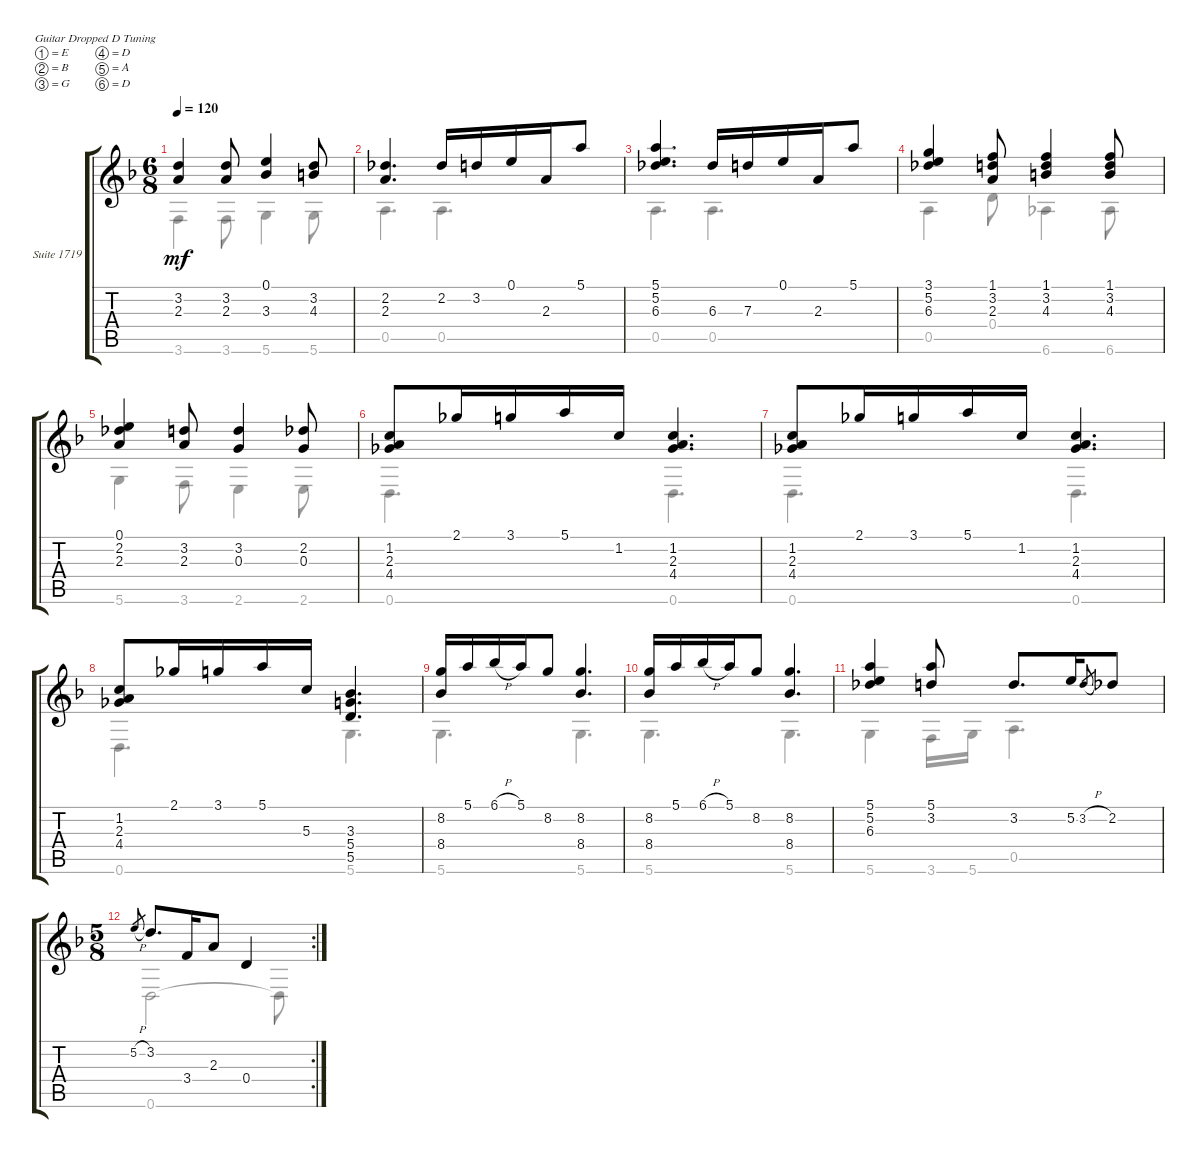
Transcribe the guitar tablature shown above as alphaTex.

\bracketExtendMode groupsimilarinstruments
\firstSystemTrackNameOrientation horizontal
\otherSystemsTrackNameOrientation horizontal
\track ("Suite 1719 In Dm - 4. Le Sicilien" "Suite 1719") {instrument acousticguitarnylon}
\staff {score tabs}
\tuning (E4 B3 G3 D3 A2 D2)
\voice
\ts (6 8)
\tempo 120
\clef g2
\ks dminor
(3.2 2.3).4{dy mf} (3.2 2.3).8 (0.1 3.3).4 (3.2 4.3).8 |
(2.2 2.3).4{d} 2.2.16 3.2.16 0.1.16 2.3.16 5.1.8 |
(5.1 5.2 6.3).4{d} 6.3.16 7.3.16 0.1.16 2.3.16 5.1.8 |
(3.1 5.2 6.3).4 (1.1 3.2 2.3).8 (1.1 3.2 4.3).4 (1.1 3.2 4.3).8 |
(0.1 2.2 2.3).4 (3.2 2.3).8 (3.2 0.3).4 (2.2 0.3).8 |
(1.2 2.3 4.4).8 2.1.16 3.1.16 5.1.16 1.2.16 (1.2 2.3 4.4).4{d} |
(1.2 2.3 4.4).8 2.1.16 3.1.16 5.1.16 1.2.16 (1.2 2.3 4.4).4{d} |
(1.2 2.3 4.4).8 2.1.16 3.1.16 5.1.16 5.3.16 (3.3 5.4 5.5).4{d} |
(8.2 8.4).16 5.1.16 6.1{h}.16 5.1.16 8.2.8 (8.2 8.4).4{d} |
(8.2 8.4).16 5.1.16 6.1{h}.16 5.1.16 8.2.8 (8.2 8.4).4{d} |
(5.1 5.2 6.3).4 (5.1 3.2).8 3.2.8{d} 5.2.16 3.2{h}.8{gr} 2.2.8 |
\rc 2
\ts (5 8)
5.2{h}.8{gr} 3.2.8{d} 3.4.16 2.3.8 0.4.4
\voice
\clef g2
\ottava regular
\simile none
\ks dminor
3.6.4{dy mf} 3.6.8 5.6.4 5.6.8 |
0.5.4{d} 0.5.4{d} |
0.5.4{d} 0.5.4{d} |
0.5.4 0.4.8 6.6.4 6.6.8 |
5.6.4 3.6.8 2.6.4 2.6.8 |
0.6.4{d} 0.6.4{d} |
0.6.4{d} 0.6.4{d} |
0.6.4{d} 5.6.4{d} |
5.6.4{d} 5.6.4{d} |
5.6.4{d} 5.6.4{d} |
5.6.4 3.6.16 5.6.16 0.5.4{d} |
0.6.2 0.6{t}.8
